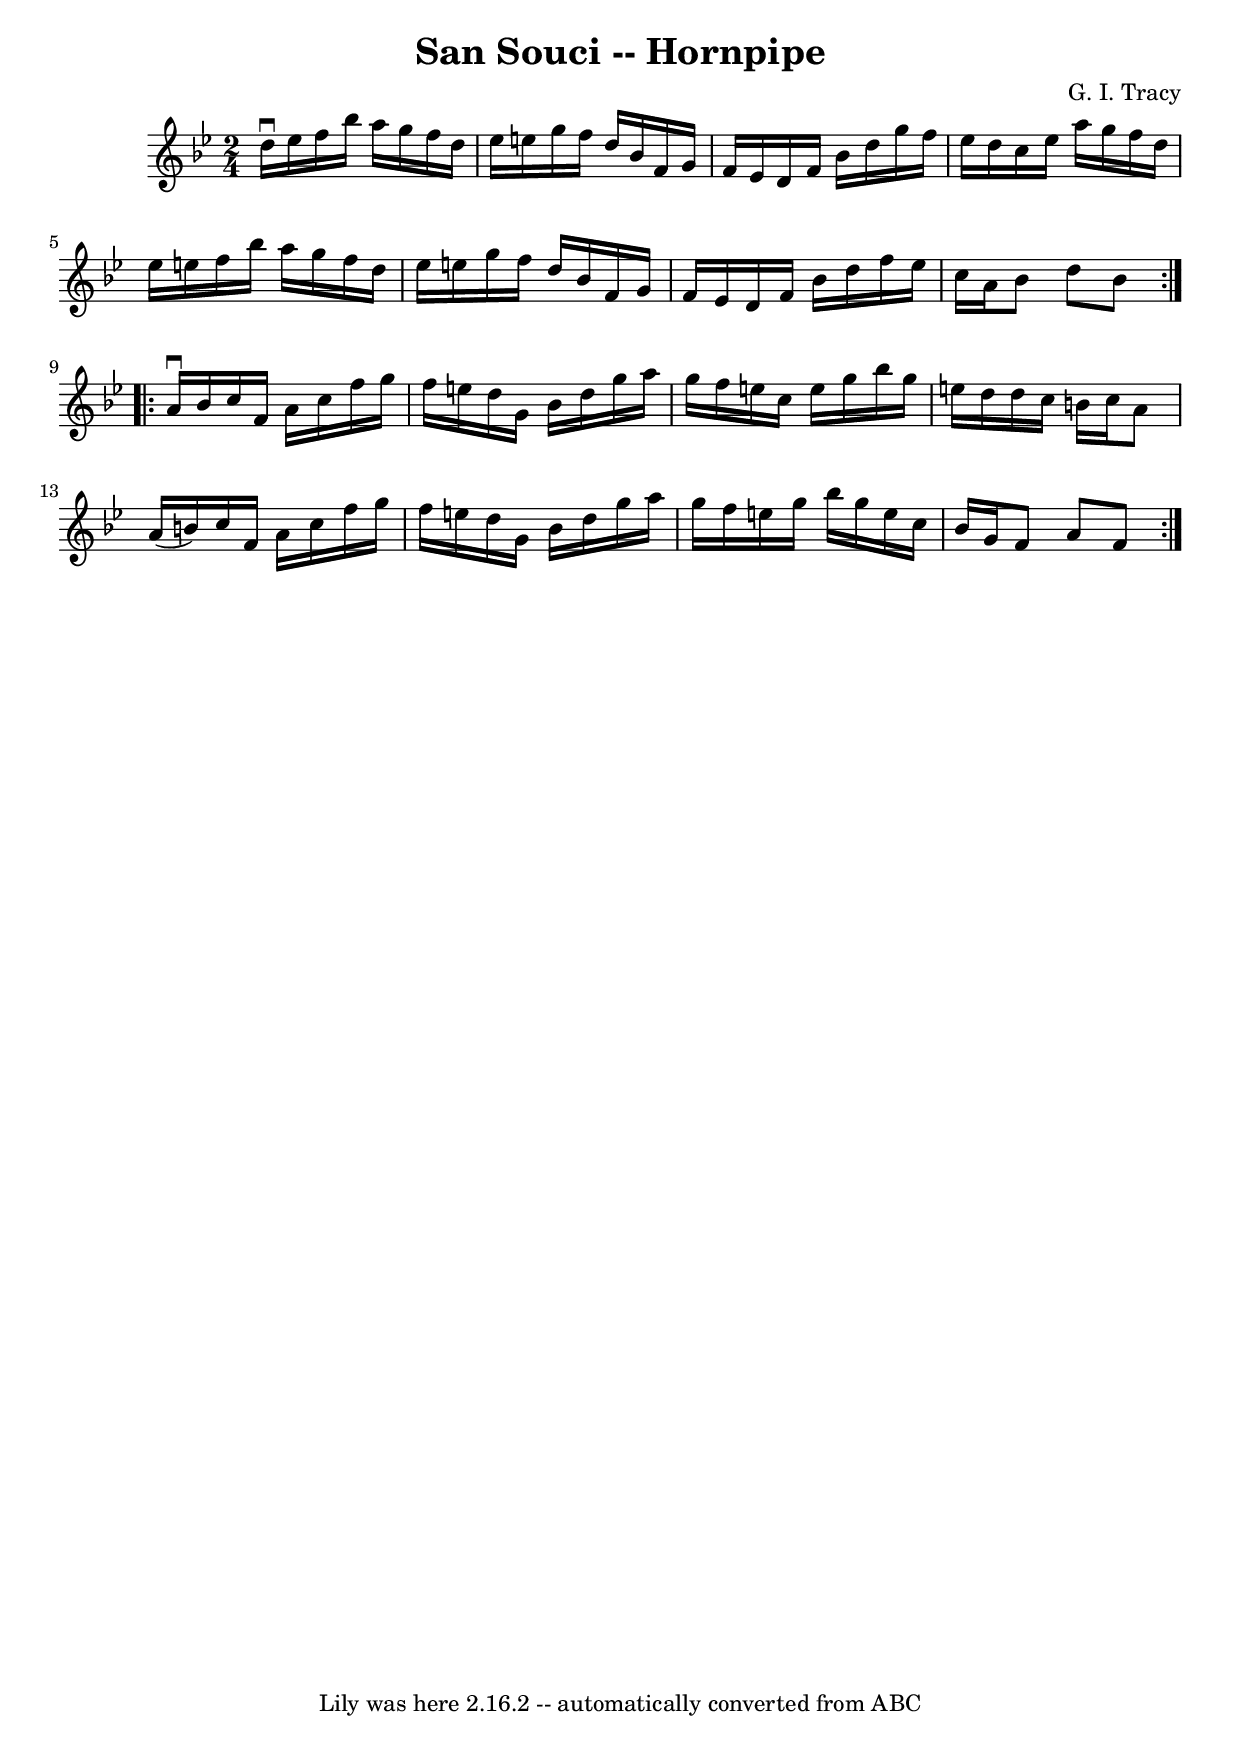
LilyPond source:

\version "2.16.2"
\include "Mammoth.ily"
\header {
  %% book = "Cole's 1000 Fiddle Tunes"
  composer = "G. I. Tracy"
  crossRefNumber = "1"
  footnotes = ""
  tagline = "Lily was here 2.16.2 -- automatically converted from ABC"
  title = "San Souci -- Hornpipe"

}
voicedefault =  {



  \repeat volta 2 {

    \time 2/4 
    \key bes \major d''16^\downbow ees''16  |
    f''16    
    bes''16 a''16 g''16 f''16 d''16 ees''16 e''16  |
    
    g''16 f''16 d''16 bes'16 f'16 g'16 f'16 ees'16  |
    
    d'16 f'16 bes'16 d''16 g''16 f''16 ees''16 d''16  |
    
    c''16 ees''16 a''16 g''16 f''16 d''16 ees''16 e''16  
    |
    f''16 bes''16 a''16 g''16 f''16 d''16 ees''16    
    e''16  |
    g''16 f''16 d''16 bes'16 f'16 g'16 f'16    
    ees'16  |
    d'16 f'16 bes'16 d''16 f''16 ees''16 c''16 
    a'16  |
    bes'8 d''8 bes'8  
  }     
  \repeat volta 2 {
    a'16 
    ^\downbow bes'16  |
    c''16 f'16 a'16 c''16 f''16 g''16 
    f''16 e''16  |
    d''16 g'16 bes'16 d''16 g''16    
    a''16 g''16 f''16  |
    e''16 c''16 e''16 g''16 bes''16 
    g''16 e''!16 d''16  |
    d''16 c''16 b'16 c''16 a'8  
    a'16 (b'16) |
    c''16 f'16 a'16 c''16 f''16    
    g''16 f''16 e''16  |
    d''16 g'16 bes'16 d''16 g''16   
    a''16 g''16 f''16  |
    e''16 g''16 bes''16 g''16    
    e''16 c''16 bes'16 g'16  |
    f'8 a'8 f'8  
  }   

}

\score{
  <<

    \context Staff="default"
    {
      \voicedefault 
      
    }

  >>
  \layout {
    
  }
  \midi {
  }

}
